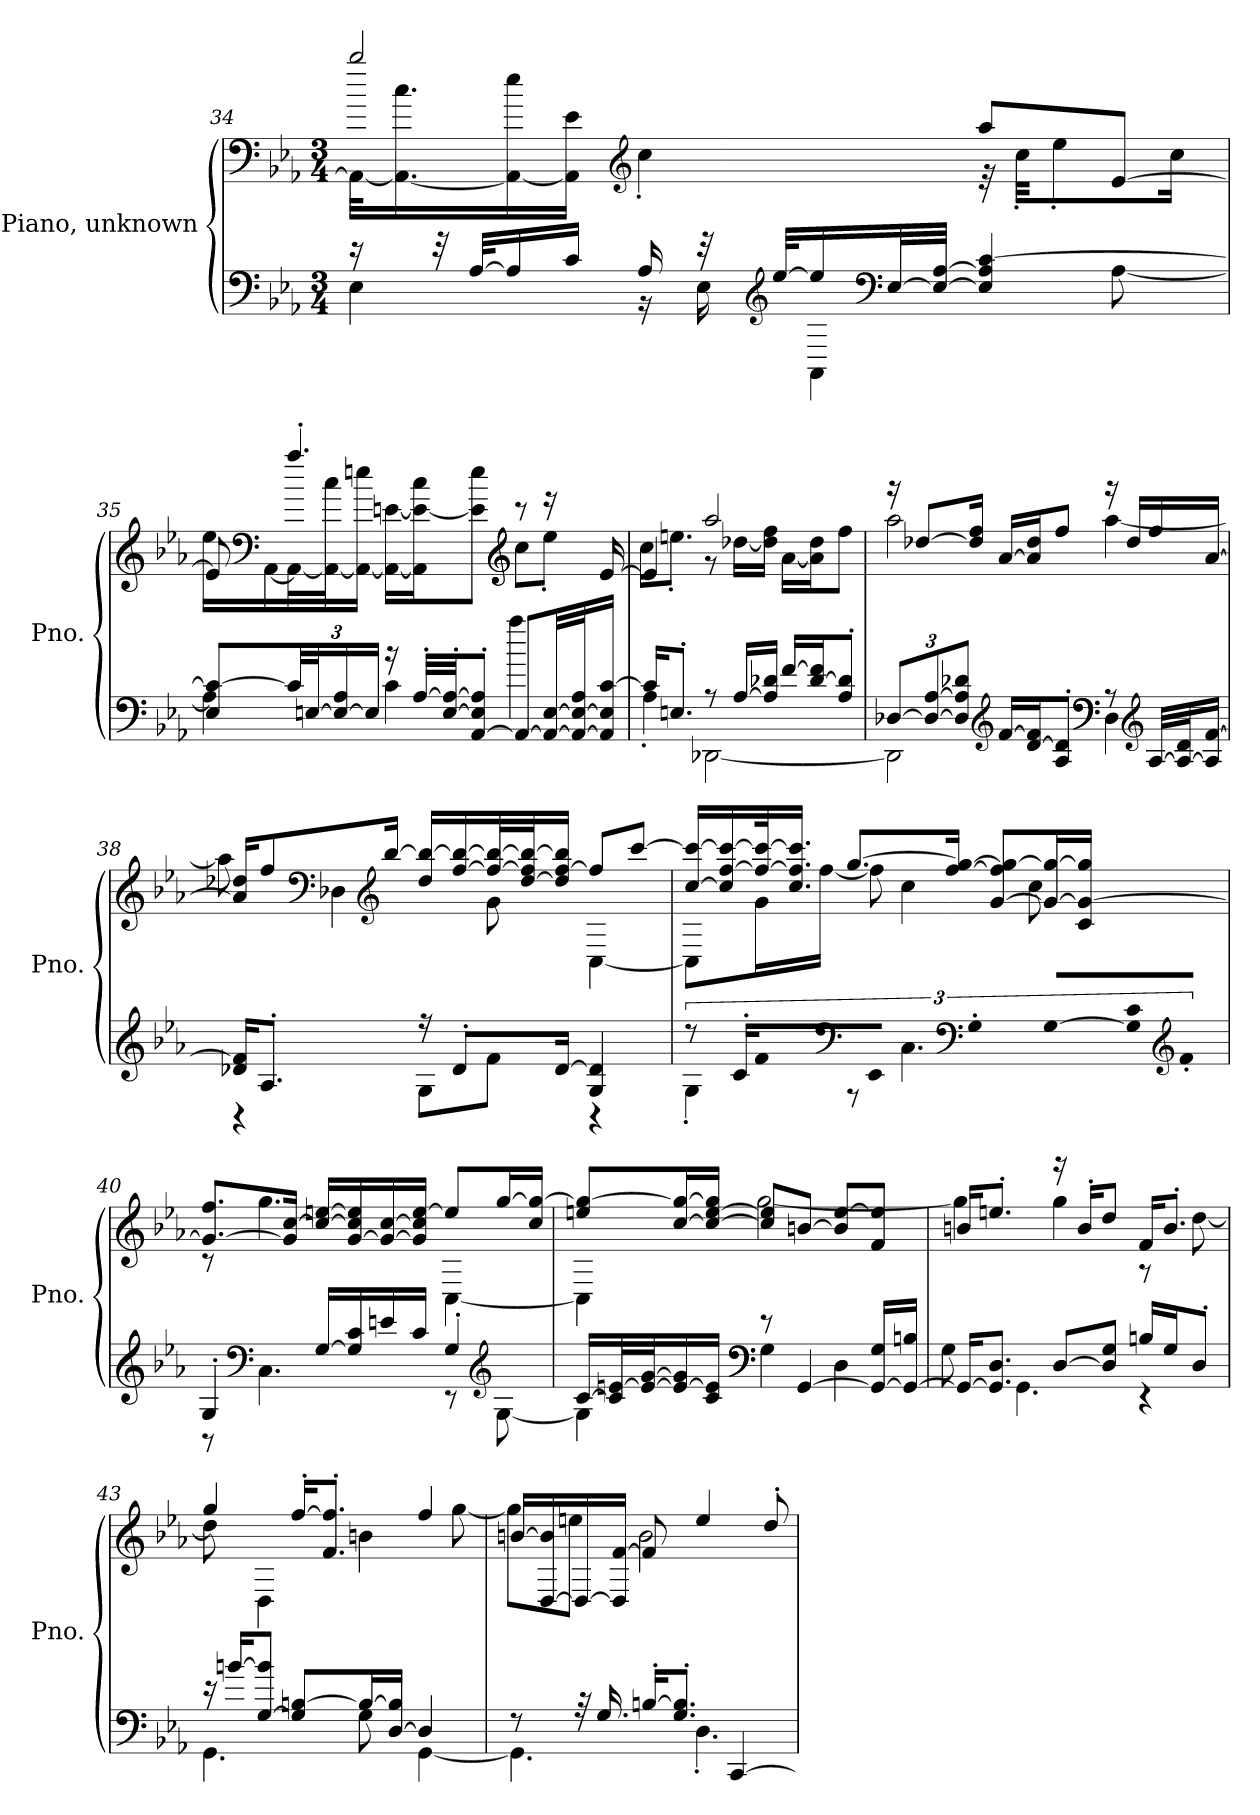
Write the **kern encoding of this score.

**kern	**kern
*part1	*part1
*staff2	*staff1
*I"Piano, unknown	*
*I'Pno.	*
!!LO:LB:g=z
*clefF4	*clefF4
*k[b-e-a-]	*k[b-e-a-]
*M3/4	*M3/4
=34	=34
*^	*^
16r	4E-\	2bb-/	32AA-\KLL_
.	.	.	16.AA-\_ 16.cc\
32r	.	.	.
[32A-/KLL	.	.	.
16A-/]	.	.	16AA-\_ 16ee-\
16c/JJ	.	.	16AA-\] 16e-\JJ
*	*	*clefG2	*
16A-/	16r	.	4cc'\
32r	16E-\	.	.
*clefG2	*	*	*
[32ee-/KLL	.	.	.
16ee-/]	4AA-\	.	.
*clefF4	*	*	*
[32E-/L	.	.	.
32E-/_ [32A-/JJJ	.	.	.
4E-/] 4A-/] [4c/	.	8aa-/L	32r
.	.	.	32cc'\KKL
.	.	.	8ee-'\
.	[8A-\	[8e-/J	.
.	.	.	16cc\Jk
!!LO:PB:g=z	!!
=35	=35	=35	=35
8E-/ 8c/_L	4A-\]	8e-/]	16ee-\LL
*	*	*clefF4	*
.	.	.	[16AA-\
*Xbrackettup	*	*	*
48c/LL]	.	4.aa-'/	32AA-\L_
[48En/J	.	.	.
.	.	.	32AA-\_ 32cc\J
24E/_ 24A-/	.	.	.
.	.	.	16AA-\_ 16een\JJ
24E/JJ]	.	.	.
16r	4c\	.	16AA-\_ [16en\LL
[32A-'/LLL	.	.	16AA-\] 16e\_ 16cc\J
[32E/' 32A-/_'JJ	.	.	.
[8AA-/' 8E/]' 8A-/]'J	.	.	8e\] 8ee\J
*	*	*clefG2	*
8AA-/L_	4aa-\	8r	8cc\L
32AA-/_ [32E/LL	.	16r	8ee'\J
32AA-/_ 32E/_ 32A-/J	.	.	.
16AA-/] 16E/] [16c/JJ	.	[16e/	.
=36	=36	=36	=36
16c/KL]	4A-'\	4e/]	16cc\KL
8.En'/J	.	.	8.een'\J
8r	[2DD-X\	2aa-/	8r
[16A-/LL	.	.	[16dd-X\LL
16A-/] 16d-X/JJ	.	.	16dd-\] 16ff\JJ
[16f/LL	.	.	[16a-\LL
[16d-/ 16f/]J	.	.	16a-\] 16dd-\J
8A-/' 8d-/]'J	.	.	8ff\J
!!LO:LB:g=z	!!
=37	=37	=37	=37
[12D-X/L	2DD-\]	16r	2aa-\
.	.	[8dd-X/L	.
12D-/_ [12A-/	.	.	.
12D-/] 12A-/] 12d-X/J	.	.	.
.	.	16dd-/] 16ff/Jk	.
*clefG2	*	*	*
[16f/LL	.	[16a-/LL	.
[16d-/ 16f/]J	.	16a-/] 16dd-/J	.
8A-/' 8d-/]'J	.	8ff/J	.
*clefF4	*	*	*
8r	4D-\	16r	[4aa-\
.	.	16dd-/LL	.
*clefG2	*	*	*
[32A-/LLL	.	16ff/	.
32A-/_ 32d-/J	.	.	.
16A-/] [16f/JJ	.	[16a-/JJ	.
=38	=38	=38	=38
16d-X/ 16f/]KL	4r	16a-/] 16dd-X/KL	8aa-\]
8.A-'/J	.	8ff/	.
*	*	*clefF4	*
.	.	.	4D-X\
*	*	*clefG2	*
.	.	[16bb-/Jk	.
16r	8G\L	16dd-/ 16bb-/_LL	.
8d-'/L	.	[16ff/ 16bb-/_	.
.	8f\J	32ff/_ 32bb-/_L	8g\
.	.	[32dd-/ 32ff/] 32bb-/_J	.
[16d-/Jk	.	16dd-/] [16ff/ 16bb-/]JJ	.
4G/ 4d-/]	4r	8ff/L]	[4C\
.	.	[8ccc/J	.
!!LO:LB:g=z	!!
=39	=39	=39	=39
*brackettup	*	*	*
12r	4G'\	[16cc/ 16ccc/_LL	8C\L]
.	.	16cc/] [16ff/ 16ccc/_	.
24c'/LL	.	.	.
16f/	.	32ff/_ 32ccc/_K	16g\L
.	.	16.cc/ 16.ff/] 16.ccc/]JJ	.
16c/JJ	.	.	[16ff\JJ
*clefF4	*	*	*
4G'/	8r	[8.gg/L	8ff\]
.	4.C\	.	4cc\
.	.	[16ff/ 16gg/_Jk	.
[16G/LL	.	[8g/ 8ff/] 8gg/_L	.
16G/] 16c/J	.	.	.
*clefG2	*	*	*
8f'/J	.	16g/_ 16gg/_L	8cc\
.	.	16c/ 16g/_ 16gg/]JJ	.
=40	=40	=40	=40
4G'/	8r	8.g/_ 8.ff/L	8r
*clefF4	*	*	*
.	4.C\	.	4.gg\
.	.	16g/] [16cc/Jk	.
[16G/LL	.	16cc/_ [16een/LL	.
16G/] 16c/	.	[16g/ 16cc/] 16ee/]	.
16en/	.	16g/_ [16cc/	.
16c/JJ	.	16g/] 16cc/] [16ee/JJ	.
4G'/	8r	8ee/L]	[4C\
*clefG2	*	*	*
.	[8G\	[16gg/L	.
.	.	16cc/ 16gg/_JJ	.
!!LO:LB:g=z	!!
=41	=41	=41	=41
[16c/LL	4G\]	8een/ 8gg/_L	4C\]
32c/] [32en/L	.	.	.
32e/_ [32g/J	.	.	.
16e/_ 16g/]	.	[16cc/ 16gg/_L	.
16c/ 16e/]JJ	.	16cc/_ [16ee/ 16gg/]JJ	.
*clefF4	*	*	*
8r	4G\	8cc/] 8ee/]L	[2gg\
[4GG/	.	[8bn/J	.
.	4D\	8b/] [8ee/L	.
16GG/_ 16G/LL	.	8f/ 8ee/]J	.
16GG/_ 16Bn/JJ	.	.	.
=42	=42	=42	=42
16GG/KL_	8G\	16bn/KL	4gg\]
8.GG/] 8.D/J	.	8.een'/J	.
.	4.GG\	.	.
[8D/L	.	16r	4gg\
.	.	16b'/KL	.
8D/] 8G/J	.	8dd/J	.
16Bn/LL	4r	16f/KL	8r
16G/J	.	8.b'/J	.
8D'/J	.	.	[8dd\
!!LO:LB:g=z	!!
=43	=43	=43	=43
16r	4.GG\	4gg/	8dd\]
[16bn/KL	.	.	.
[8G/ 8b/]J	.	.	4D\
8G/] [8Bn/L	.	[16ff'/KL	.
.	.	8.f/' 8.ff/]'J	.
16B/L_	8G\	.	4bn\
[16D/ 16B/]JJ	.	.	.
4D/]	[4GG\	4ff/	.
.	.	.	[8gg\
=44	=44	=44	=44
8r	4.GG\]	[16bn/LL	8gg\L]
.	.	[16D/ 16b/]	.
32r	.	16D/_	8een\J
16.G/	.	.	.
.	.	16D/] [16f/JJ	.
[16Bn'/KL	.	8f/]	2b\
8.G/' 8.B/]'J	.	.	.
.	4.D'\	4ee/	.
[4CC/	.	.	.
.	.	8dd'/	.
*v	*v	*	*
*	*v	*v
=	=
*-	*-
